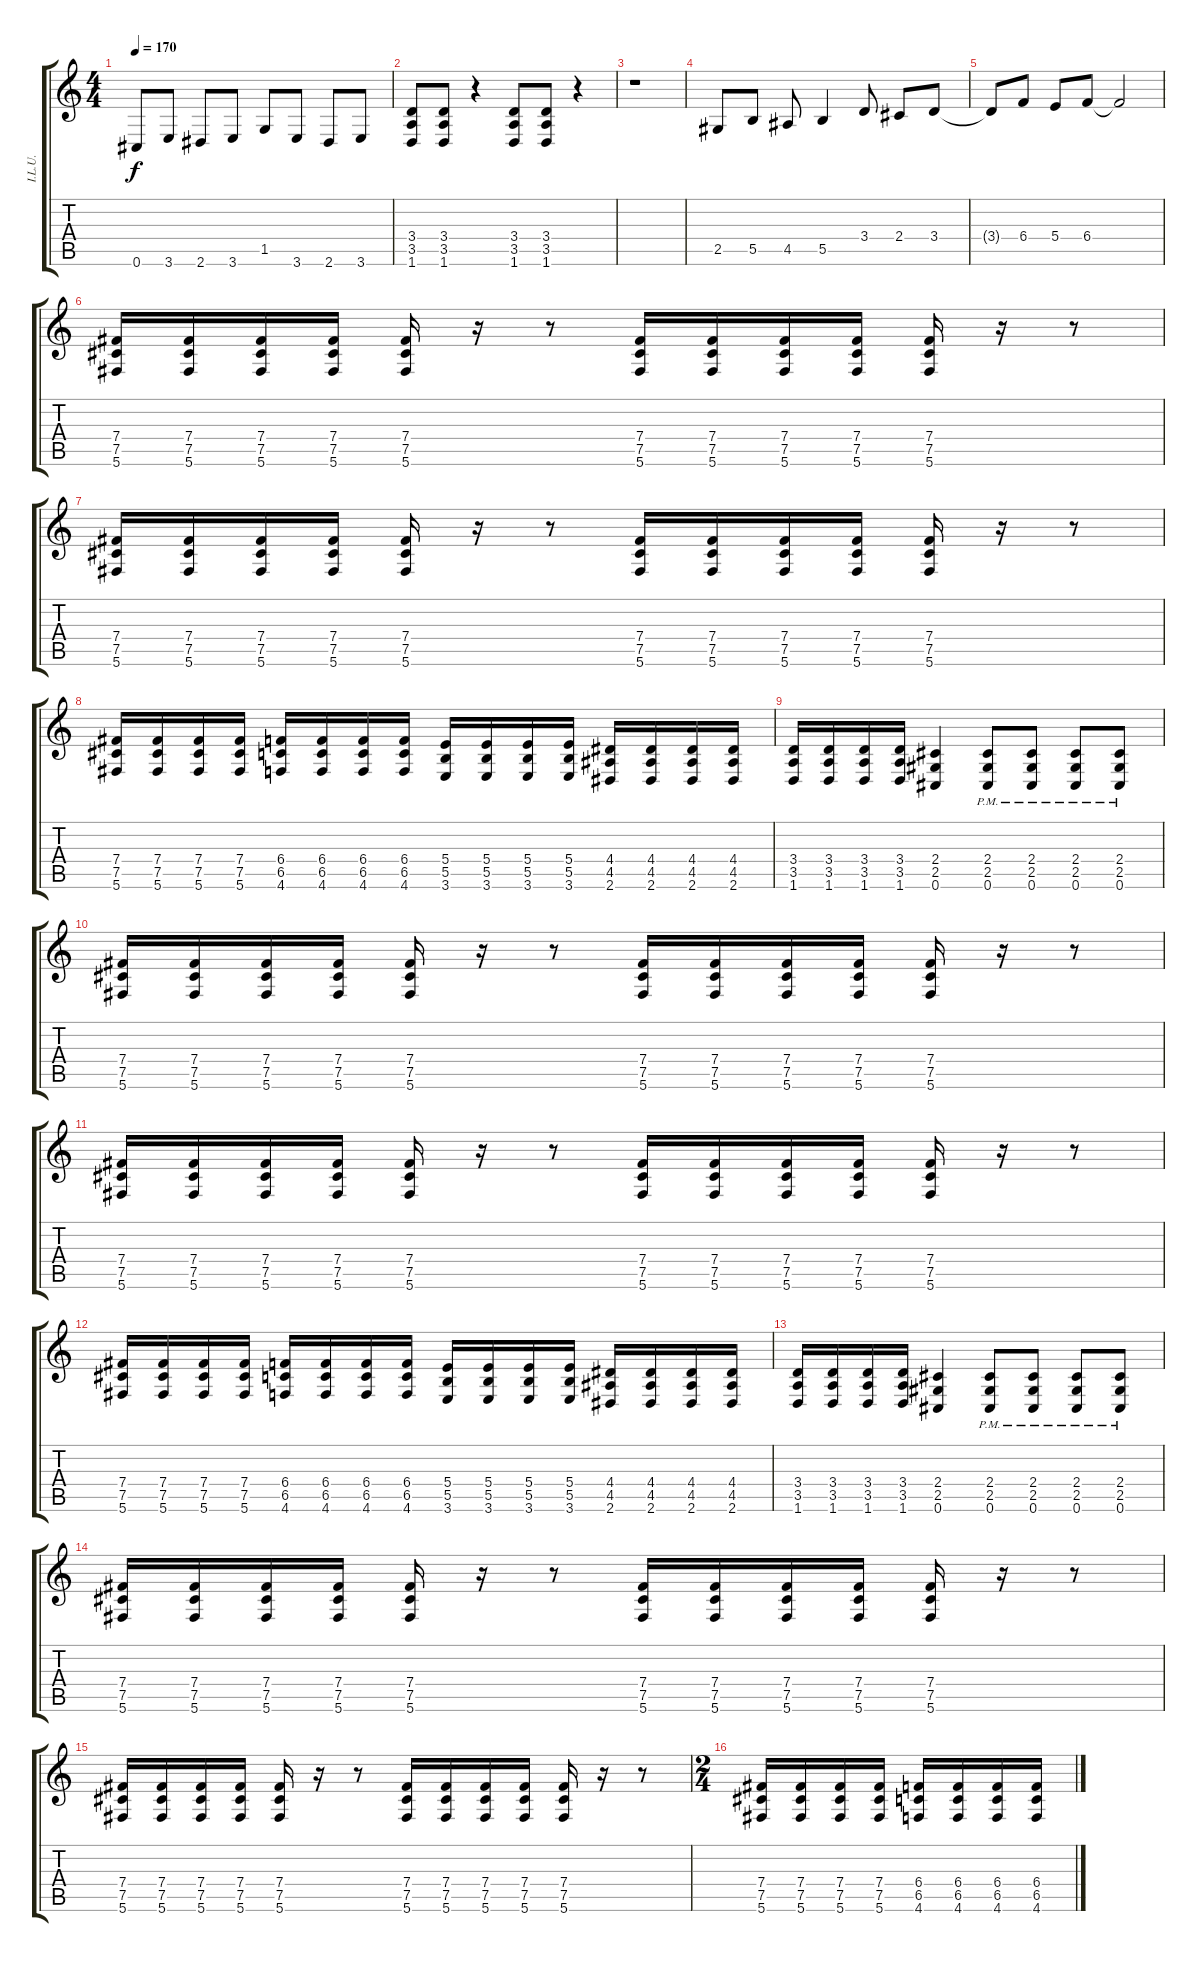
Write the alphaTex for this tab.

\track ("I.L.U." "I.L.U.") {instrument distortionguitar}
\staff {score tabs}
\tuning (Db4 Ab3 E3 B2 Gb2 Db2) {hide}
\ts (4 4)
\tempo 170
\clef g2
\ks c
0.6.8{dy f} 3.6.8 2.6.8 3.6.8 1.5.8 3.6.8 2.6.8 3.6.8 |
(3.4 3.5 1.6).8 (3.4 3.5 1.6).8 r.4 (3.4 3.5 1.6).8 (3.4 3.5 1.6).8 r.4 |
r.1 |
2.5.8 5.5.8 4.5.8 5.5.4 3.4.8 2.4.8 3.4.8 |
3.4{t}.8 6.4.8 5.4.8 6.4.8 6.4{t}.2 |
(7.4 7.5 5.6).16 (7.4 7.5 5.6).16 (7.4 7.5 5.6).16 (7.4 7.5 5.6).16 (7.4 7.5 5.6).16 r.16 r.8 (7.4 7.5 5.6).16 (7.4 7.5 5.6).16 (7.4 7.5 5.6).16 (7.4 7.5 5.6).16 (7.4 7.5 5.6).16 r.16 r.8 |
(7.4 7.5 5.6).16 (7.4 7.5 5.6).16 (7.4 7.5 5.6).16 (7.4 7.5 5.6).16 (7.4 7.5 5.6).16 r.16 r.8 (7.4 7.5 5.6).16 (7.4 7.5 5.6).16 (7.4 7.5 5.6).16 (7.4 7.5 5.6).16 (7.4 7.5 5.6).16 r.16 r.8 |
(7.4 7.5 5.6).16 (7.4 7.5 5.6).16 (7.4 7.5 5.6).16 (7.4 7.5 5.6).16 (6.4 6.5 4.6).16 (6.4 6.5 4.6).16 (6.4 6.5 4.6).16 (6.4 6.5 4.6).16 (5.4 5.5 3.6).16 (5.4 5.5 3.6).16 (5.4 5.5 3.6).16 (5.4 5.5 3.6).16 (4.4 4.5 2.6).16 (4.4 4.5 2.6).16 (4.4 4.5 2.6).16 (4.4 4.5 2.6).16 |
(3.4 3.5 1.6).16 (3.4 3.5 1.6).16 (3.4 3.5 1.6).16 (3.4 3.5 1.6).16 (2.4 2.5 0.6).4 (2.4{pm} 2.5{pm} 0.6{pm}).8 (2.4{pm} 2.5{pm} 0.6{pm}).8 (2.4{pm} 2.5{pm} 0.6{pm}).8 (2.4{pm} 2.5{pm} 0.6{pm}).8 |
(7.4 7.5 5.6).16 (7.4 7.5 5.6).16 (7.4 7.5 5.6).16 (7.4 7.5 5.6).16 (7.4 7.5 5.6).16 r.16 r.8 (7.4 7.5 5.6).16 (7.4 7.5 5.6).16 (7.4 7.5 5.6).16 (7.4 7.5 5.6).16 (7.4 7.5 5.6).16 r.16 r.8 |
(7.4 7.5 5.6).16 (7.4 7.5 5.6).16 (7.4 7.5 5.6).16 (7.4 7.5 5.6).16 (7.4 7.5 5.6).16 r.16 r.8 (7.4 7.5 5.6).16 (7.4 7.5 5.6).16 (7.4 7.5 5.6).16 (7.4 7.5 5.6).16 (7.4 7.5 5.6).16 r.16 r.8 |
(7.4 7.5 5.6).16 (7.4 7.5 5.6).16 (7.4 7.5 5.6).16 (7.4 7.5 5.6).16 (6.4 6.5 4.6).16 (6.4 6.5 4.6).16 (6.4 6.5 4.6).16 (6.4 6.5 4.6).16 (5.4 5.5 3.6).16 (5.4 5.5 3.6).16 (5.4 5.5 3.6).16 (5.4 5.5 3.6).16 (4.4 4.5 2.6).16 (4.4 4.5 2.6).16 (4.4 4.5 2.6).16 (4.4 4.5 2.6).16 |
(3.4 3.5 1.6).16 (3.4 3.5 1.6).16 (3.4 3.5 1.6).16 (3.4 3.5 1.6).16 (2.4 2.5 0.6).4 (2.4{pm} 2.5{pm} 0.6{pm}).8 (2.4{pm} 2.5{pm} 0.6{pm}).8 (2.4{pm} 2.5{pm} 0.6{pm}).8 (2.4{pm} 2.5{pm} 0.6{pm}).8 |
(7.4 7.5 5.6).16 (7.4 7.5 5.6).16 (7.4 7.5 5.6).16 (7.4 7.5 5.6).16 (7.4 7.5 5.6).16 r.16 r.8 (7.4 7.5 5.6).16 (7.4 7.5 5.6).16 (7.4 7.5 5.6).16 (7.4 7.5 5.6).16 (7.4 7.5 5.6).16 r.16 r.8 |
(7.4 7.5 5.6).16 (7.4 7.5 5.6).16 (7.4 7.5 5.6).16 (7.4 7.5 5.6).16 (7.4 7.5 5.6).16 r.16 r.8 (7.4 7.5 5.6).16 (7.4 7.5 5.6).16 (7.4 7.5 5.6).16 (7.4 7.5 5.6).16 (7.4 7.5 5.6).16 r.16 r.8 |
\ts (2 4)
(7.4 7.5 5.6).16 (7.4 7.5 5.6).16 (7.4 7.5 5.6).16 (7.4 7.5 5.6).16 (6.4 6.5 4.6).16 (6.4 6.5 4.6).16 (6.4 6.5 4.6).16 (6.4 6.5 4.6).16
